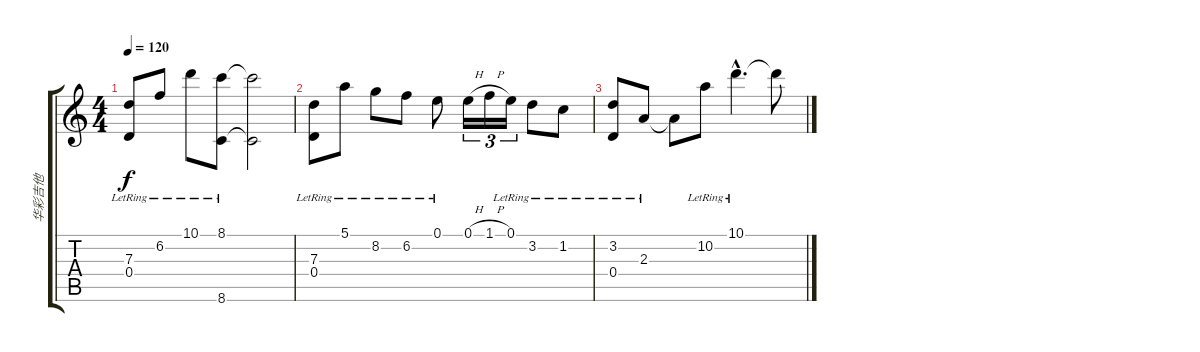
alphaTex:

\track ("华彩吉他" "华彩吉他") {instrument acousticguitarsteel}
\staff {score tabs}
\tuning (E4 B3 G3 D3 A2 E2) {hide}
\ts (4 4)
\tempo 120
\clef g2
\ks c
(7.3{lr} 0.4{lr}).8{dy f} 6.2{lr}.8 10.1{lr}.8 (8.1{lr} 8.6{lr}).8 (8.1{t} 8.6{t}).2 |
(7.3{lr} 0.4{lr}).8 5.1{lr}.8 8.2{lr}.8 6.2{lr}.8 0.1{lr}.8 0.1{h}.16{tu (3 2)} 1.1{h}.16{tu (3 2)} 0.1{lr}.16{tu (3 2)} 3.2{lr}.8 1.2{lr}.8 |
(3.2{lr} 0.4{lr}).8 2.3{lr}.8 2.3{t}.8 10.2{lr}.8 10.1{hac lr}.4{d} 10.1{t}.8
